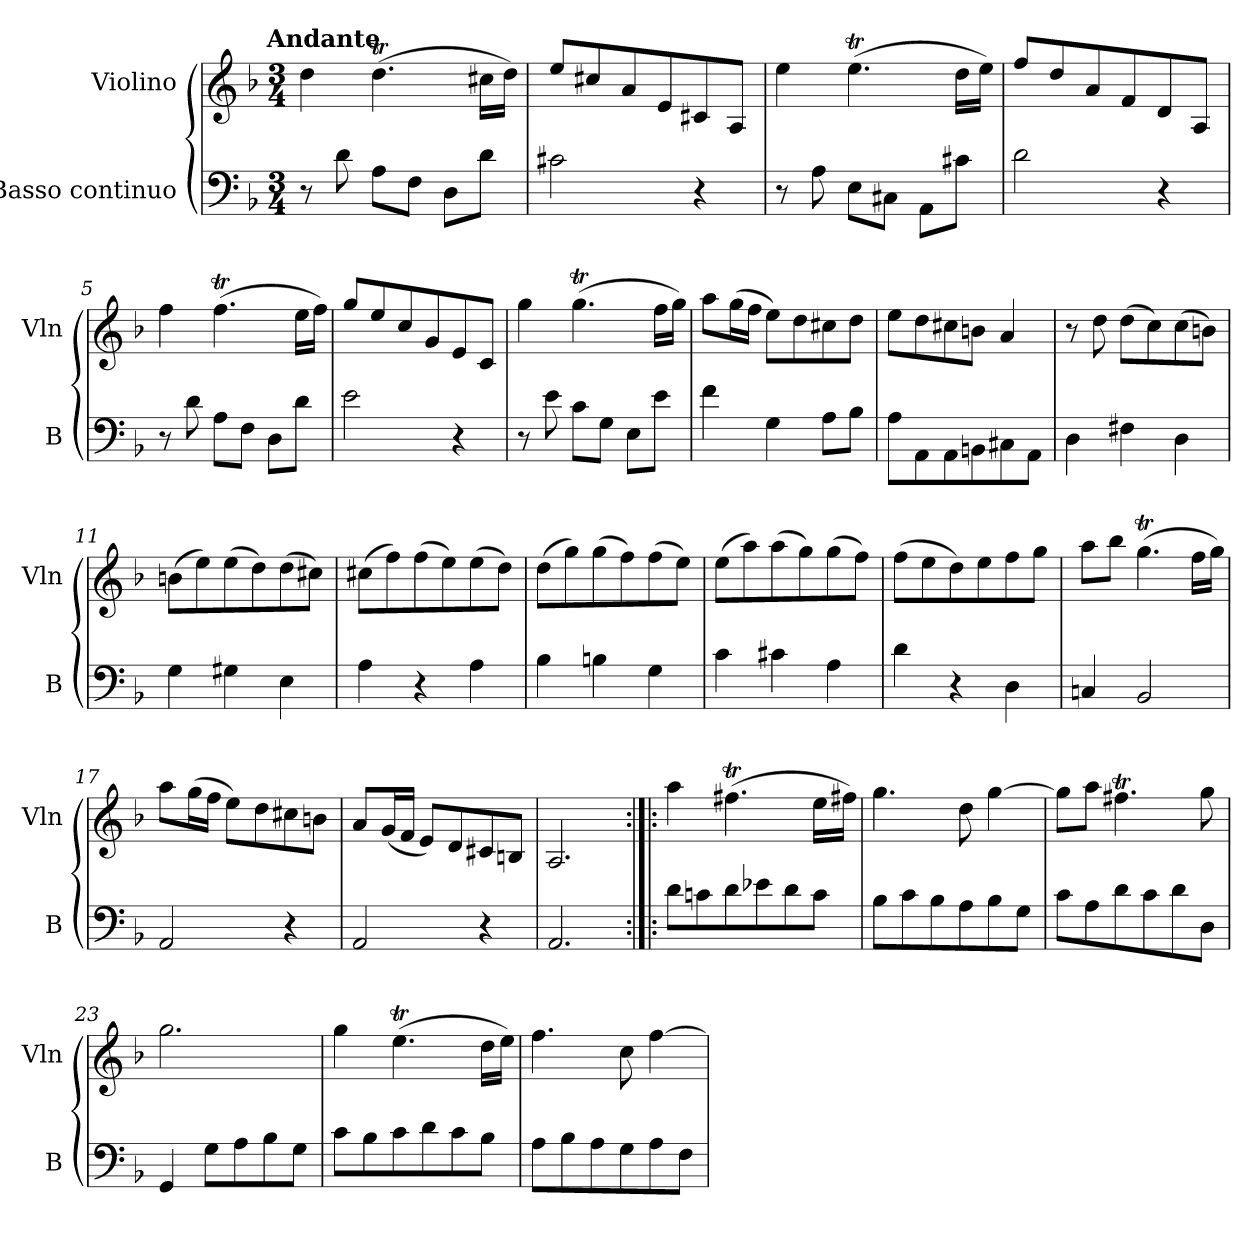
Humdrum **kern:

**kern	**kern
*part2	*part1
*staff2	*staff1
*I"Basso continuo	*I"Violino
*I'B	*I'Vln
*clefF4	*clefG2
*k[b-]	*k[b-]
*d:	*d:
!!LO:TX:omd:t=Andante
*M3/4	*M3/4
*MM150	*MM150
=1	=1
8r	4dd\
8d\	.
8A\L	(4.ddT\
8F\J	.
8D\L	.
8d\J	16cc#X\LL
.	16dd\JJ)
=2	=2
2c#X\	8ee/L
.	8cc#X/
.	8a/
.	8e/
4r	8c#X/
.	8A/J
=3	=3
8r	4ee\
8A\	.
8E\L	(4.eet\
8C#X\J	.
8AA\L	.
8c#X\J	16dd\LL
.	16ee\JJ)
=4	=4
2d\	8ff/L
.	8dd/
.	8a/
.	8f/
4r	8d/
.	8A/J
=5	=5
8r	4ff\
8d\	.
8A\L	(4.ffT\
8F\J	.
8D\L	.
8d\J	16ee\LL
.	16ff\JJ)
=6	=6
2e\	8gg/L
.	8ee/
.	8cc/
.	8g/
4r	8e/
.	8c/J
=7	=7
8r	4gg\
8e\	.
8c\L	(4.ggT\
8G\J	.
8E\L	.
8e\J	16ff\LL
.	16gg\JJ)
=8	=8
4f\	8aa\L
.	(16gg\L
.	16ff\JJ
4G\	8ee\L)
.	8dd\
8A\L	8cc#X\
8B-\J	8dd\J
=9	=9
8A\L	8ee\L
8AA\	8dd\
8AA\	8cc#X\
8BBn\	8bn\J
8C#X\	4a/
8AA\J	.
=10	=10
4D\	8r
.	8dd\
4F#X\	(8dd\L
.	8cc\)
4D\	(8cc\
.	8bn\J)
=11	=11
4G\	(8bn\L
.	8ee\)
4G#X\	(8ee\
.	8dd\)
4E\	(8dd\
.	8cc#X\J)
=12	=12
4A\	(8cc#X\L
.	8ff\)
4r	(8ff\
.	8ee\)
4A\	(8ee\
.	8dd\J)
=13	=13
4B-\	(8dd\L
.	8gg\)
4Bn\	(8gg\
.	8ff\)
4G\	(8ff\
.	8ee\J)
=14	=14
4c\	(8ee\L
.	8aa\)
4c#X\	(8aa\
.	8gg\)
4A\	(8gg\
.	8ff\J)
=15	=15
4d\	(8ff\L
.	8ee\
4r	8dd\)
.	8ee\
4D\	8ff\
.	8gg\J
=16	=16
4Cn/	8aa\L
.	8bb-\J
2BB-/	(4.ggT\
.	16ff\LL
.	16gg\JJ)
=17	=17
2AA/	8aa\L
.	(16gg\L
.	16ff\JJ
.	8ee\L)
.	8dd\
4r	8cc#X\
.	8bn\J
=18	=18
2AA/	8a/L
.	(16g/L
.	16f/JJ
.	8e/L)
.	8d/
4r	8c#X/
.	8Bn/J
=19	=19
2.AA/	2.A/
=20:|!|:	=20:|!|:
8d\L	4aa\
8cn\	.
8d\	(4.ff#Xt\
8e-X\	.
8d\	.
8c\J	16ee\LL
.	16ff#X\JJ)
=21	=21
8B-\L	4.gg\
8c\	.
8B-\	.
8A\	8dd\
8B-\	[4gg\
8G\J	.
=22	=22
8c\L	8gg\L]
8A\	8aa\J
8d\	4.ff#Xt\
8c\	.
8d\	.
8D\J	8gg\
=23	=23
4GG/	2.gg\
8G\L	.
8A\	.
8B-\	.
8G\J	.
=24	=24
8c\L	4gg\
8B-\	.
8c\	(4.eet\
8d\	.
8c\	.
8B-\J	16dd\LL
.	16ee\JJ)
=25	=25
8A\L	4.ff\
8B-\	.
8A\	.
8G\	8cc\
8A\	[4ff\
8F\J	.
=	=
*-	*-
